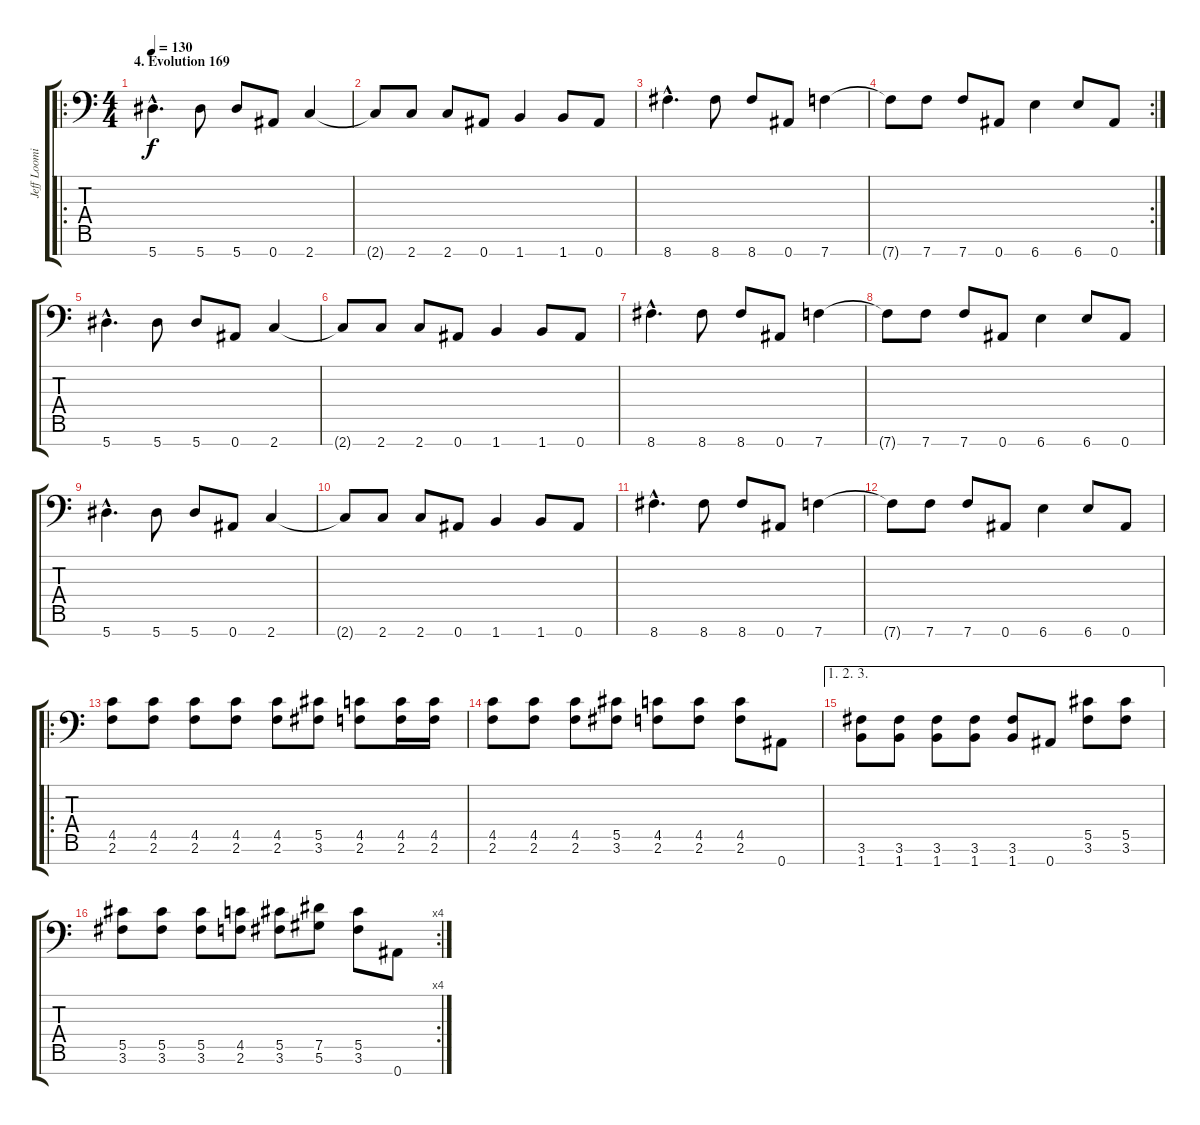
\track ("Jeff Loomis" "Jeff Loomi") {instrument distortionguitar}
\staff {score tabs}
\tuning (Eb4 Bb3 Gb3 Db3 Ab2 Eb2 Bb1) {hide}
\ro
\ts (4 4)
\section ("" "4. Evolution 169")
\tempo 130
\clef f4
\ks c
5.7{hac}.4{d dy f instrument distortionguitar} 5.7.8 5.7.8 0.7.8 2.7.4 |
2.7{t}.8 2.7.8 2.7.8 0.7.8 1.7.4 1.7.8 0.7.8 |
8.7{hac}.4{d} 8.7.8 8.7.8 0.7.8 7.7.4 |
\rc 2
7.7{t}.8 7.7.8 7.7.8 0.7.8 6.7.4 6.7.8 0.7.8 |
5.7{hac}.4{d} 5.7.8 5.7.8 0.7.8 2.7.4 |
2.7{t}.8 2.7.8 2.7.8 0.7.8 1.7.4 1.7.8 0.7.8 |
8.7{hac}.4{d} 8.7.8 8.7.8 0.7.8 7.7.4 |
7.7{t}.8 7.7.8 7.7.8 0.7.8 6.7.4 6.7.8 0.7.8 |
5.7{hac}.4{d} 5.7.8 5.7.8 0.7.8 2.7.4 |
2.7{t}.8 2.7.8 2.7.8 0.7.8 1.7.4 1.7.8 0.7.8 |
8.7{hac}.4{d} 8.7.8 8.7.8 0.7.8 7.7.4 |
7.7{t}.8 7.7.8 7.7.8 0.7.8 6.7.4 6.7.8 0.7.8 |
\ro
(4.5 2.6).8 (4.5 2.6).8 (4.5 2.6).8 (4.5 2.6).8 (4.5 2.6).8 (5.5 3.6).8 (4.5 2.6).8 (4.5 2.6).16 (4.5 2.6).16 |
(4.5 2.6).8 (4.5 2.6).8 (4.5 2.6).8 (5.5 3.6).8 (4.5 2.6).8 (4.5 2.6).8 (4.5 2.6).8 0.7.8 |
\ae (1 2 3)
(3.6 1.7).8 (3.6 1.7).8 (3.6 1.7).8 (3.6 1.7).8 (3.6 1.7).8 0.7.8 (5.5 3.6).8 (5.5 3.6).8 |
\rc 4
(5.5 3.6).8 (5.5 3.6).8 (5.5 3.6).8 (4.5 2.6).8 (5.5 3.6).8 (7.5 5.6).8 (5.5 3.6).8 0.7.8
